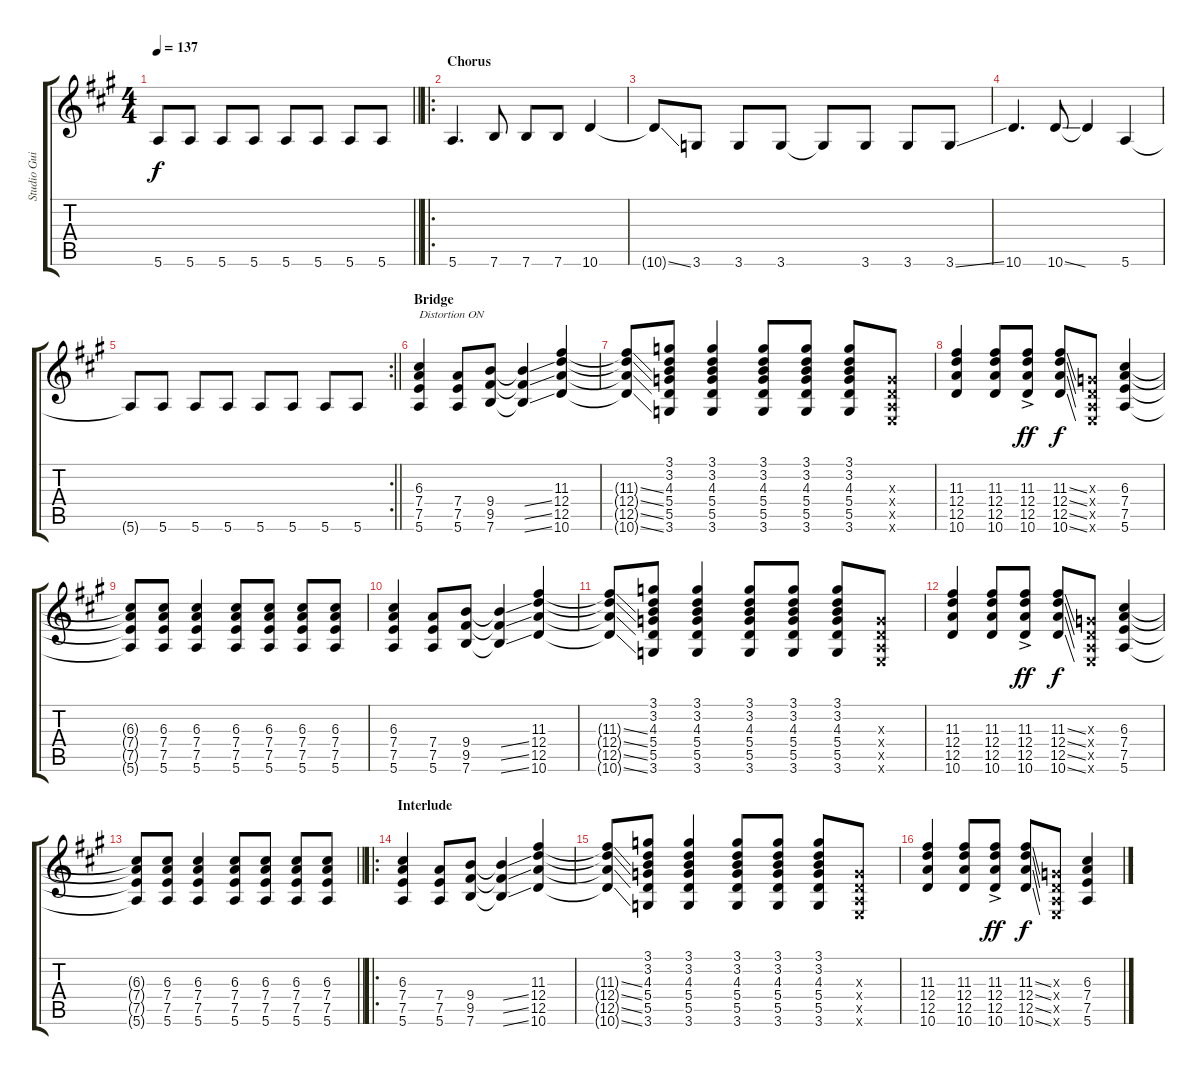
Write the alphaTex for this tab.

\track ("Studio Guitar" "Studio Gui") {instrument electricguitarclean}
\staff {score tabs}
\tuning (E4 B3 G3 D3 A2 E2) {hide}
\ts (4 4)
\tempo 137
\clef g2
\barLineRight lightlight
\ks a
5.6{t}.8{dy f} 5.6.8 5.6.8 5.6.8 5.6.8 5.6.8 5.6.8 5.6.8 |
\ro
\section ("" "Chorus")
5.6.4{d} 7.6.8 7.6.8 7.6.8 10.6.4 |
10.6{ss t}.8 3.6.8 3.6.8 3.6.8 3.6{t}.8 3.6.8 3.6.8 3.6{ss}.8 |
10.6.4{d} 10.6{ss}.8 10.6{t}.4 5.6.4 |
\rc 2
\barLineRight lightlight
5.6{t}.8 5.6.8 5.6.8 5.6.8 5.6.8 5.6.8 5.6.8 5.6.8 |
\section ("" "Bridge")
(6.3 7.4 7.5 5.6).4{txt "Distortion ON" volume 8 instrument distortionguitar} (7.4 7.5 5.6).8 (9.4 9.5 7.6).8 (9.4{ss t} 9.5{ss t} 7.6{ss t}).4 (11.3 12.4 12.5 10.6).4 |
(11.3{ss t} 12.4{ss t} 12.5{ss t} 10.6{ss t}).8 (3.1 3.2 4.3 5.4 5.5 3.6).8 (3.1 3.2 4.3 5.4 5.5 3.6).4 (3.1 3.2 4.3 5.4 5.5 3.6).8 (3.1 3.2 4.3 5.4 5.5 3.6).8 (3.1 3.2 4.3 5.4 5.5 3.6).8 (0.3{x} 0.4{x} 0.5{x} 0.6{x}).8 |
(11.3 12.4 12.5 10.6).4 (11.3 12.4 12.5 10.6).8 (11.3{ac} 12.4{ac} 12.5{ac} 10.6{ac}).8{dy ff} (11.3{ss} 12.4{ss} 12.5{ss} 10.6{ss}).8{dy f} (0.3{x} 0.4{x} 0.5{x} 0.6{x}).8 (6.3 7.4 7.5 5.6).4 |
(6.3{t} 7.4{t} 7.5{t} 5.6{t}).8 (6.3 7.4 7.5 5.6).8 (6.3 7.4 7.5 5.6).4 (6.3 7.4 7.5 5.6).8 (6.3 7.4 7.5 5.6).8 (6.3 7.4 7.5 5.6).8 (6.3 7.4 7.5 5.6).8 |
(6.3 7.4 7.5 5.6).4 (7.4 7.5 5.6).8 (9.4 9.5 7.6).8 (9.4{ss t} 9.5{ss t} 7.6{ss t}).4 (11.3 12.4 12.5 10.6).4 |
(11.3{ss t} 12.4{ss t} 12.5{ss t} 10.6{ss t}).8 (3.1 3.2 4.3 5.4 5.5 3.6).8 (3.1 3.2 4.3 5.4 5.5 3.6).4 (3.1 3.2 4.3 5.4 5.5 3.6).8 (3.1 3.2 4.3 5.4 5.5 3.6).8 (3.1 3.2 4.3 5.4 5.5 3.6).8 (0.3{x} 0.4{x} 0.5{x} 0.6{x}).8 |
(11.3 12.4 12.5 10.6).4 (11.3 12.4 12.5 10.6).8 (11.3{ac} 12.4{ac} 12.5{ac} 10.6{ac}).8{dy ff} (11.3{ss} 12.4{ss} 12.5{ss} 10.6{ss}).8{dy f} (0.3{x} 0.4{x} 0.5{x} 0.6{x}).8 (6.3 7.4 7.5 5.6).4 |
\barLineRight lightlight
(6.3{t} 7.4{t} 7.5{t} 5.6{t}).8 (6.3 7.4 7.5 5.6).8 (6.3 7.4 7.5 5.6).4 (6.3 7.4 7.5 5.6).8 (6.3 7.4 7.5 5.6).8 (6.3 7.4 7.5 5.6).8 (6.3 7.4 7.5 5.6).8 |
\ro
\section ("" "Interlude")
(6.3 7.4 7.5 5.6).4 (7.4 7.5 5.6).8 (9.4 9.5 7.6).8 (9.4{ss t} 9.5{ss t} 7.6{ss t}).4 (11.3 12.4 12.5 10.6).4 |
(11.3{ss t} 12.4{ss t} 12.5{ss t} 10.6{ss t}).8 (3.1 3.2 4.3 5.4 5.5 3.6).8 (3.1 3.2 4.3 5.4 5.5 3.6).4 (3.1 3.2 4.3 5.4 5.5 3.6).8 (3.1 3.2 4.3 5.4 5.5 3.6).8 (3.1 3.2 4.3 5.4 5.5 3.6).8 (0.3{x} 0.4{x} 0.5{x} 0.6{x}).8 |
(11.3 12.4 12.5 10.6).4 (11.3 12.4 12.5 10.6).8 (11.3{ac} 12.4{ac} 12.5{ac} 10.6{ac}).8{dy ff} (11.3{ss} 12.4{ss} 12.5{ss} 10.6{ss}).8{dy f} (0.3{x} 0.4{x} 0.5{x} 0.6{x}).8 (6.3 7.4 7.5 5.6).4
